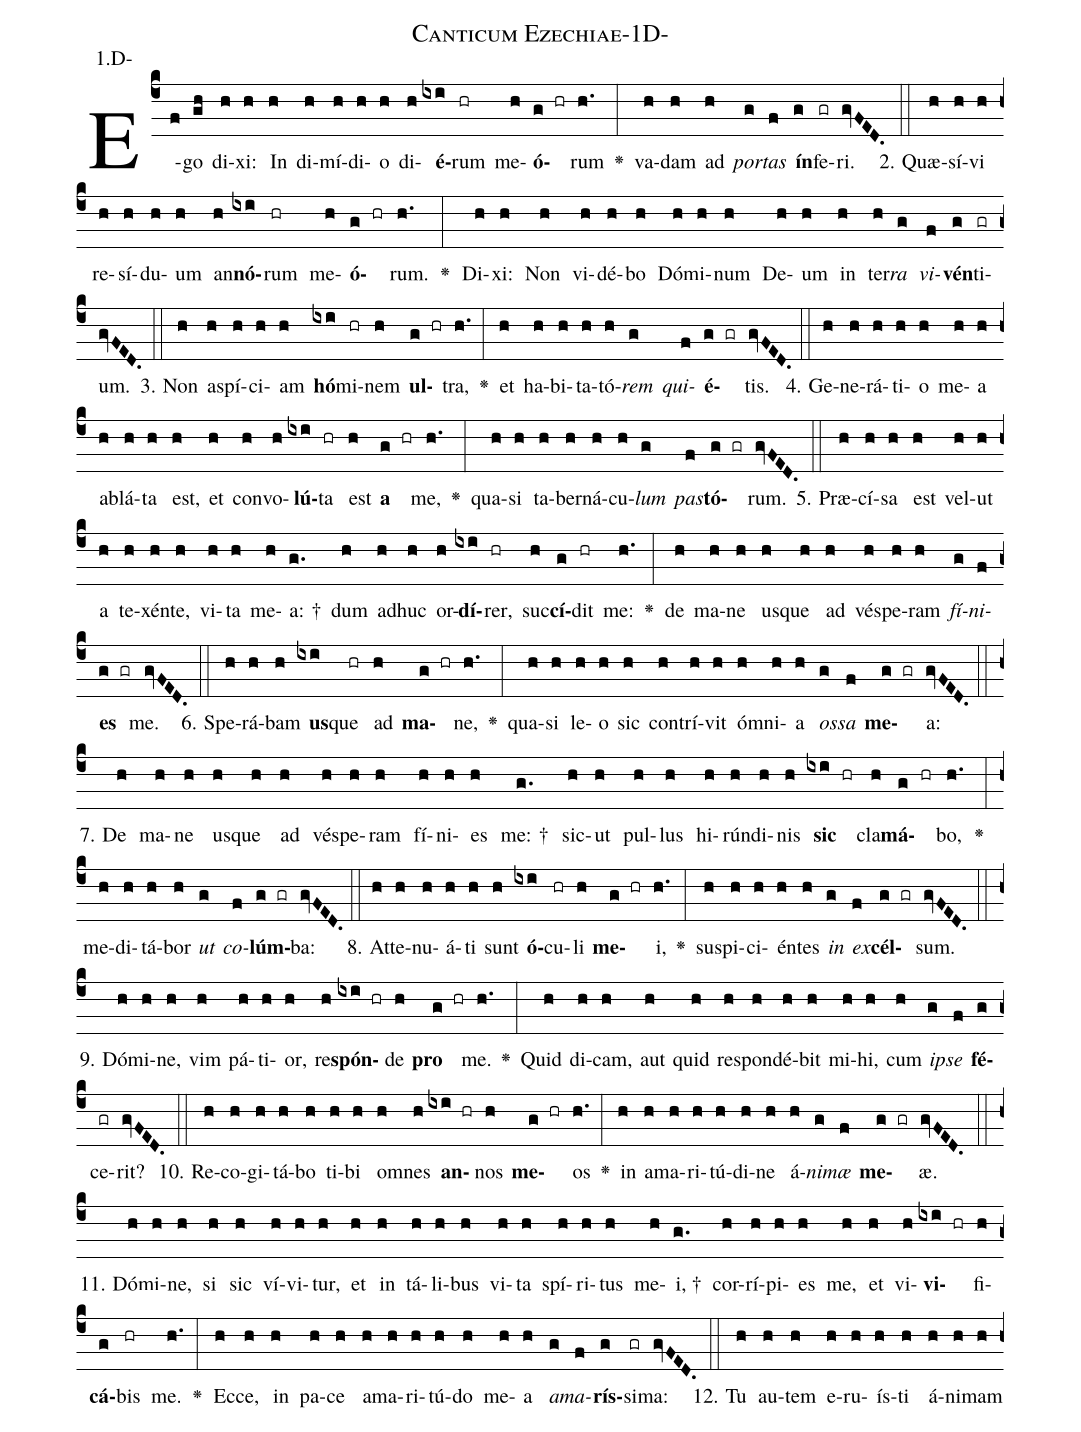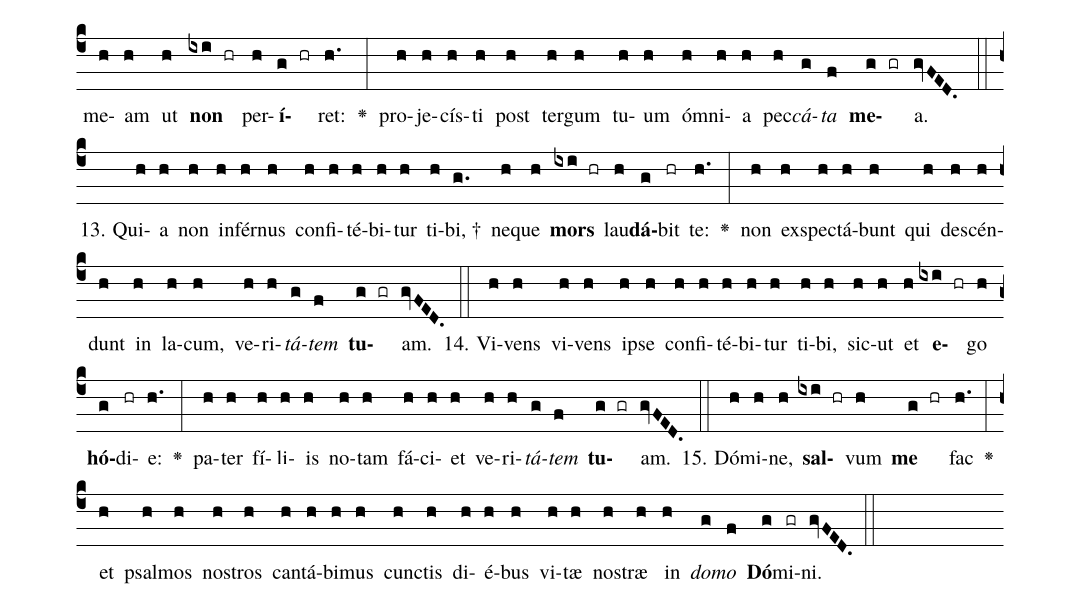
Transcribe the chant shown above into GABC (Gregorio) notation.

name: Canticum Ezechiae-1D-;
annotation: 1.D-;
%%
(c4)E(f)go(gh) di(h)xi:(h) In(h) di(h)mí(h)di(h)o(h) di(h)<b>é</b>(ixi)rum(hr) me(h)<b>ó</b>(g hr)rum(h.) <v>\greheightstar</v>(:) va(h)dam(h) ad(h) <i>por</i>(g)<i>tas</i>(f) <b>ín</b>(g)fe(gr)ri.(gvFED.) (::)
2. Quæ(h)sí(h)vi(h) re(h)sí(h)du(h)um(h) an(h)<b>nó</b>(ixi)rum(hr) me(h)<b>ó</b>(g hr)rum.(h.) <v>\greheightstar</v>(:) Di(h)xi:(h) Non(h) vi(h)dé(h)bo(h) Dó(h)mi(h)num(h) De(h)um(h) in(h) ter(h)<i>ra</i>(g) <i>vi</i>(f)<b>vén</b>(g)ti(gr)um.(gvFED.) (::)
3. Non(h) a(h)spí(h)ci(h)am(h) <b>hó</b>(ixi)mi(hr)nem(h) <b>ul</b>(g hr)tra,(h.) <v>\greheightstar</v>(:) et(h) ha(h)bi(h)ta(h)tó(h)<i>rem</i>(g) <i>qui</i>(f)<b>é</b>(g gr)tis.(gvFED.) (::)
4. Ge(h)ne(h)rá(h)ti(h)o(h) me(h)a(h) ab(h)lá(h)ta(h) est,(h) et(h) con(h)vo(h)<b>lú</b>(ixi)ta(hr) est(h) <b>a</b>(g hr) me,(h.) <v>\greheightstar</v>(:) qua(h)si(h) ta(h)ber(h)ná(h)cu(h)<i>lum</i>(g) <i>pas</i>(f)<b>tó</b>(g gr)rum.(gvFED.) (::)
5. Præ(h)cí(h)sa(h) est(h) vel(h)ut(h) a(h) te(h)xén(h)te,(h) vi(h)ta(h) me(h)a: †(g.) dum(h) ad(h)huc(h) or(h)<b>dí</b>(ixi)rer,(hr) suc(h)<b>cí</b>(g)dit(hr) me:(h.) <v>\greheightstar</v>(:) de(h) ma(h)ne(h) us(h)que(h) ad(h) vés(h)pe(h)ram(h) <i>fí</i>(g)<i>ni</i>(f)<b>es</b>(g gr) me.(gvFED.) (::)
6. Spe(h)rá(h)bam(h) <b>us</b>(ixi)que(hr) ad(h) <b>ma</b>(g hr)ne,(h.) <v>\greheightstar</v>(:) qua(h)si(h) le(h)o(h) sic(h) con(h)trí(h)vit(h) óm(h)ni(h)a(h) <i>os</i>(g)<i>sa</i>(f) <b>me</b>(g gr)a:(gvFED.) (::)
7. De(h) ma(h)ne(h) us(h)que(h) ad(h) vés(h)pe(h)ram(h) fí(h)ni(h)es(h) me: †(g.) sic(h)ut(h) pul(h)lus(h) hi(h)rún(h)di(h)nis(h) <b>sic</b>(ixi hr) cla(h)<b>má</b>(g hr)bo,(h.) <v>\greheightstar</v>(:) me(h)di(h)tá(h)bor(h) <i>ut</i>(g) <i>co</i>(f)<b>lúm</b>(g gr)ba:(gvFED.) (::)
8. At(h)te(h)nu(h)á(h)ti(h) sunt(h) <b>ó</b>(ixi)cu(hr)li(h) <b>me</b>(g hr)i,(h.) <v>\greheightstar</v>(:) su(h)spi(h)ci(h)én(h)tes(h) <i>in</i>(g) <i>ex</i>(f)<b>cél</b>(g gr)sum.(gvFED.) (::)
9. Dó(h)mi(h)ne,(h) vim(h) pá(h)ti(h)or,(h) re(h)<b>spón</b>(ixi hr)de(h) <b>pro</b>(g hr) me.(h.) <v>\greheightstar</v>(:) Quid(h) di(h)cam,(h) aut(h) quid(h) re(h)spon(h)dé(h)bit(h) mi(h)hi,(h) cum(h) <i>ip</i>(g)<i>se</i>(f) <b>fé</b>(g)ce(gr)rit?(gvFED.) (::)
10. Re(h)co(h)gi(h)tá(h)bo(h) ti(h)bi(h) om(h)nes(h) <b>an</b>(ixi hr)nos(h) <b>me</b>(g hr)os(h.) <v>\greheightstar</v>(:) in(h) a(h)ma(h)ri(h)tú(h)di(h)ne(h) á(h)<i>ni</i>(g)<i>mæ</i>(f) <b>me</b>(g gr)æ.(gvFED.) (::)
11. Dó(h)mi(h)ne,(h) si(h) sic(h) ví(h)vi(h)tur,(h) et(h) in(h) tá(h)li(h)bus(h) vi(h)ta(h) spí(h)ri(h)tus(h) me(h)i, †(g.) cor(h)rí(h)pi(h)es(h) me,(h) et(h) vi(h)<b>vi</b>(ixi hr)fi(h)<b>cá</b>(g)bis(hr) me.(h.) <v>\greheightstar</v>(:) Ec(h)ce,(h) in(h) pa(h)ce(h) a(h)ma(h)ri(h)tú(h)do(h) me(h)a(h) <i>a</i>(g)<i>ma</i>(f)<b>rís</b>(g)si(gr)ma:(gvFED.) (::)
12. Tu(h) au(h)tem(h) e(h)ru(h)ís(h)ti(h) á(h)ni(h)mam(h) me(h)am(h) ut(h) <b>non</b>(ixi hr) per(h)<b>í</b>(g hr)ret:(h.) <v>\greheightstar</v>(:) pro(h)je(h)cís(h)ti(h) post(h) ter(h)gum(h) tu(h)um(h) óm(h)ni(h)a(h) pec(h)<i>cá</i>(g)<i>ta</i>(f) <b>me</b>(g gr)a.(gvFED.) (::)
13. Qui(h)a(h) non(h) in(h)fér(h)nus(h) con(h)fi(h)té(h)bi(h)tur(h) ti(h)bi, †(g.) ne(h)que(h) <b>mors</b>(ixi hr) lau(h)<b>dá</b>(g)bit(hr) te:(h.) <v>\greheightstar</v>(:) non(h) ex(h)spec(h)tá(h)bunt(h) qui(h) de(h)scén(h)dunt(h) in(h) la(h)cum,(h) ve(h)ri(h)<i>tá</i>(g)<i>tem</i>(f) <b>tu</b>(g gr)am.(gvFED.) (::)
14. Vi(h)vens(h) vi(h)vens(h) ip(h)se(h) con(h)fi(h)té(h)bi(h)tur(h) ti(h)bi,(h) sic(h)ut(h) et(h) <b>e</b>(ixi hr)go(h) <b>hó</b>(g)di(hr)e:(h.) <v>\greheightstar</v>(:) pa(h)ter(h) fí(h)li(h)is(h) no(h)tam(h) fá(h)ci(h)et(h) ve(h)ri(h)<i>tá</i>(g)<i>tem</i>(f) <b>tu</b>(g gr)am.(gvFED.) (::)
15. Dó(h)mi(h)ne,(h) <b>sal</b>(ixi hr)vum(h) <b>me</b>(g hr) fac(h.) <v>\greheightstar</v>(:) et(h) psal(h)mos(h) nos(h)tros(h) can(h)tá(h)bi(h)mus(h) cunc(h)tis(h) di(h)é(h)bus(h) vi(h)tæ(h) nos(h)træ(h) in(h) <i>do</i>(g)<i>mo</i>(f) <b>Dó</b>(g)mi(gr)ni.(gvFED.) (::)
